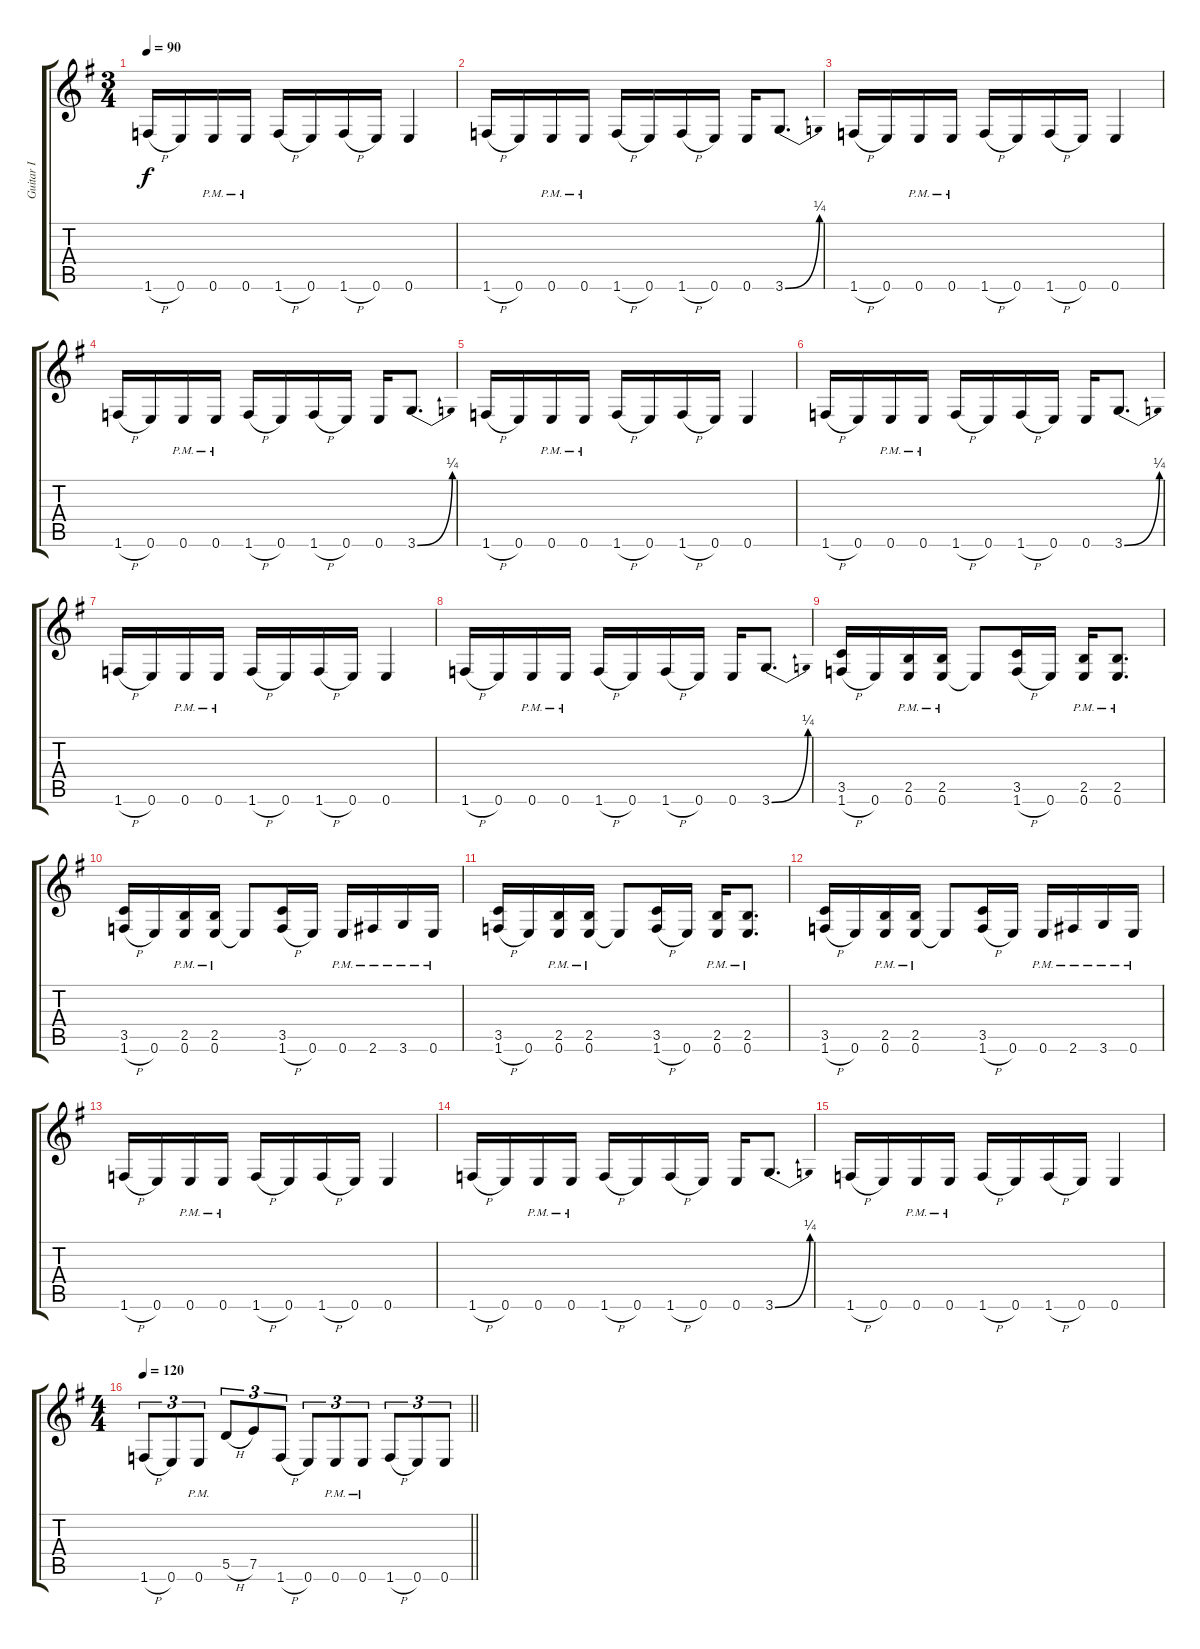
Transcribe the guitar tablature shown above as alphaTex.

\track ("Guitar I" "Guitar I") {instrument distortionguitar}
\staff {score tabs}
\tuning (E4 B3 G3 D3 A2 E2) {hide}
\ts (3 4)
\tempo 90
\clef g2
\ks eminor
1.6{h}.16{dy f} 0.6.16 0.6{pm}.16 0.6{pm}.16 1.6{h}.16 0.6.16 1.6{h}.16 0.6.16 0.6.4 |
1.6{h}.16 0.6.16 0.6{pm}.16 0.6{pm}.16 1.6{h}.16 0.6.16 1.6{h}.16 0.6.16 0.6.16 3.6{be (bend 0 0 60 1)}.8{d} |
1.6{h}.16 0.6.16 0.6{pm}.16 0.6{pm}.16 1.6{h}.16 0.6.16 1.6{h}.16 0.6.16 0.6.4 |
1.6{h}.16 0.6.16 0.6{pm}.16 0.6{pm}.16 1.6{h}.16 0.6.16 1.6{h}.16 0.6.16 0.6.16 3.6{be (bend 0 0 60 1)}.8{d} |
1.6{h}.16 0.6.16 0.6{pm}.16 0.6{pm}.16 1.6{h}.16 0.6.16 1.6{h}.16 0.6.16 0.6.4 |
1.6{h}.16 0.6.16 0.6{pm}.16 0.6{pm}.16 1.6{h}.16 0.6.16 1.6{h}.16 0.6.16 0.6.16 3.6{be (bend 0 0 60 1)}.8{d} |
1.6{h}.16 0.6.16 0.6{pm}.16 0.6{pm}.16 1.6{h}.16 0.6.16 1.6{h}.16 0.6.16 0.6.4 |
1.6{h}.16 0.6.16 0.6{pm}.16 0.6{pm}.16 1.6{h}.16 0.6.16 1.6{h}.16 0.6.16 0.6.16 3.6{be (bend 0 0 60 1)}.8{d} |
(3.5 1.6{h}).16 0.6.16 (2.5{pm} 0.6{pm}).16 (2.5{pm} 0.6{pm}).16 0.6{t}.8 (3.5 1.6{h}).16 0.6.16 (2.5{pm} 0.6{pm}).16 (2.5{pm} 0.6{pm}).8{d} |
(3.5 1.6{h}).16 0.6.16 (2.5{pm} 0.6{pm}).16 (2.5{pm} 0.6{pm}).16 0.6{t}.8 (3.5 1.6{h}).16 0.6.16 0.6{pm}.16 2.6{pm}.16 3.6{pm}.16 0.6{pm}.16 |
(3.5 1.6{h}).16 0.6.16 (2.5{pm} 0.6{pm}).16 (2.5{pm} 0.6{pm}).16 0.6{t}.8 (3.5 1.6{h}).16 0.6.16 (2.5{pm} 0.6{pm}).16 (2.5{pm} 0.6{pm}).8{d} |
(3.5 1.6{h}).16 0.6.16 (2.5{pm} 0.6{pm}).16 (2.5{pm} 0.6{pm}).16 0.6{t}.8 (3.5 1.6{h}).16 0.6.16 0.6{pm}.16 2.6{pm}.16 3.6{pm}.16 0.6{pm}.16 |
1.6{h}.16 0.6.16 0.6{pm}.16 0.6{pm}.16 1.6{h}.16 0.6.16 1.6{h}.16 0.6.16 0.6.4 |
1.6{h}.16 0.6.16 0.6{pm}.16 0.6{pm}.16 1.6{h}.16 0.6.16 1.6{h}.16 0.6.16 0.6.16 3.6{be (bend 0 0 60 1)}.8{d} |
1.6{h}.16 0.6.16 0.6{pm}.16 0.6{pm}.16 1.6{h}.16 0.6.16 1.6{h}.16 0.6.16 0.6.4 |
\ts (4 4)
\tempo 120
\barLineRight lightlight
1.6{h}.8{tu (3 2)} 0.6.8{tu (3 2)} 0.6{pm}.8{tu (3 2)} 5.5{h}.8{tu (3 2)} 7.5.8{tu (3 2)} 1.6{h}.8{tu (3 2)} 0.6.8{tu (3 2)} 0.6{pm}.8{tu (3 2)} 0.6{pm}.8{tu (3 2)} 1.6{h}.8{tu (3 2)} 0.6.8{tu (3 2)} 0.6.8{tu (3 2)}
